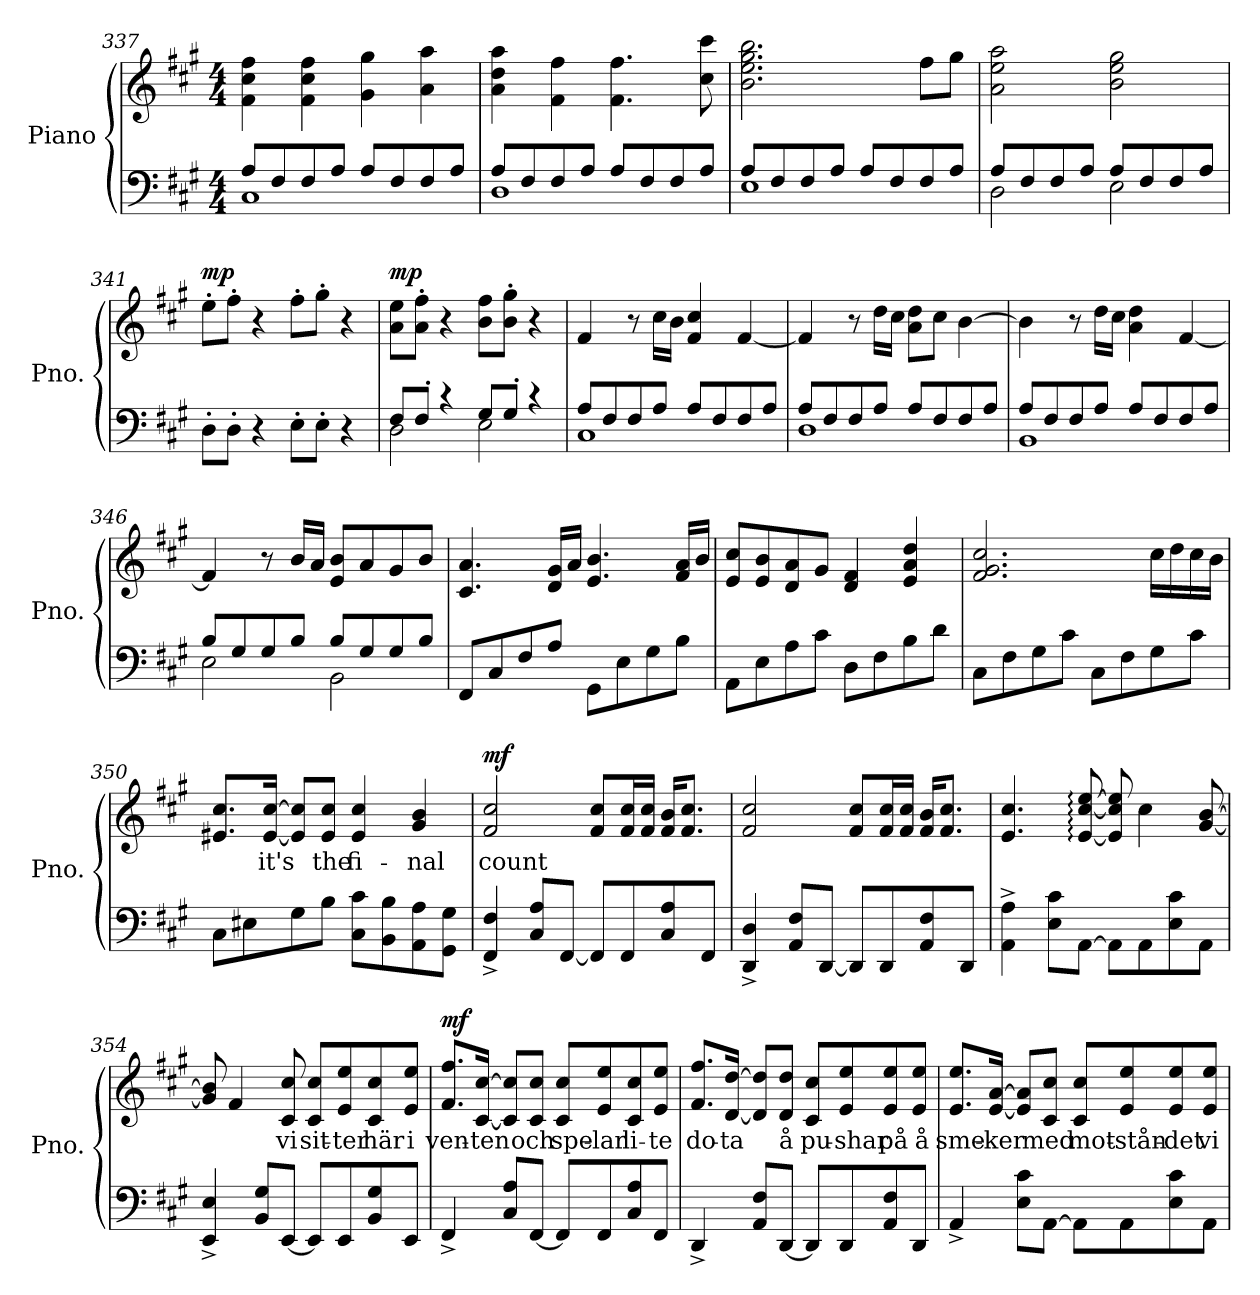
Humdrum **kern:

**kern	**kern	**text	**dynam
*part1	*part1	*part1	*part1
*staff2	*staff1	*staff1	*staff1/2
*I"Piano	*	*	*
*I'Pno.	*	*	*
*clefF4	*clefG2	*	*
*k[f#c#g#]	*k[f#c#g#]	*	*
*M4/4	*M4/4	*	*
*MM136	*MM136	*	*
=337	=337	=337	=337
*^	*	*	*
8A/L	1C#	4f#\ 4cc#\ 4ff#\	.	.
8F#/	.	.	.	.
8F#/	.	4f#\ 4cc#\ 4ff#\	.	.
8A/J	.	.	.	.
*	*	*MM132	*	*
8A/L	.	4g#\ 4gg#\	.	.
8F#/	.	.	.	.
8F#/	.	4a\ 4aa\	.	.
8A/J	.	.	.	.
!!LO:LB:g=z
=338	=338	=338	=338	=338
*	*	*MM128	*	*
8A/L	1D	4a\ 4dd\ 4aa\	.	.
8F#/	.	.	.	.
8F#/	.	4f#\ 4ff#\	.	.
8A/J	.	.	.	.
8A/L	.	4.f#\ 4.ff#\	.	.
8F#/	.	.	.	.
8F#/	.	.	.	.
8A/J	.	8cc#\ 8ccc#\	.	.
=339	=339	=339	=339	=339
8A/L	1E	2.b\ 2.ee\ 2.gg#\ 2.bb\	.	.
8F#/	.	.	.	.
8F#/	.	.	.	.
8A/J	.	.	.	.
8A/L	.	.	.	.
8F#/	.	.	.	.
8F#/	.	8ff#\L	.	.
8A/J	.	8gg#\J	.	.
=340	=340	=340	=340	=340
8A/L	2D\	2a\ 2ee\ 2aa\	.	.
8F#/	.	.	.	.
8F#/	.	.	.	.
8A/J	.	.	.	.
8A/L	2E\	2b\ 2ee\ 2gg#\	.	.
8F#/	.	.	.	.
8F#/	.	.	.	.
8A/J	.	.	.	.
*v	*v	*	*	*
=341	=341	=341	=341
!	!	!	!LO:DY:b=2
8D'\L	8ee'\L	.	mp
8D'\J	8ff#'\J	.	.
4r	4r	.	.
8E'\L	8ff#'\L	.	.
8E'\J	8gg#'\J	.	.
4r	4r	.	.
=342	=342	=342	=342
*^	*	*	*
!	!	!	!	!LO:DY:b=2
8F#/L	2D\	8a\ 8ee\L	.	mp
8F#'/J	.	8a\' 8ff#\'J	.	.
4r	.	4r	.	.
8G#/L	2E\	8b\ 8ff#\L	.	.
8G#'/J	.	8b\' 8gg#\'J	.	.
4r	.	4r	.	.
!!LO:LB:g=z
=343	=343	=343	=343	=343
8A/L	1C#	4f#/	.	.
8F#/	.	.	.	.
8F#/	.	8r	.	.
8A/J	.	16cc#\LL	.	.
.	.	16b\JJ	.	.
8A/L	.	4f#/ 4cc#/	.	.
8F#/	.	.	.	.
8F#/	.	[4f#/	.	.
8A/J	.	.	.	.
=344	=344	=344	=344	=344
8A/L	1D	4f#/]	.	.
8F#/	.	.	.	.
8F#/	.	8r	.	.
8A/J	.	16dd\LL	.	.
.	.	16cc#\JJ	.	.
8A/L	.	8a\ 8dd\L	.	.
8F#/	.	8cc#\J	.	.
8F#/	.	[4b\	.	.
8A/J	.	.	.	.
=345	=345	=345	=345	=345
8A/L	1BB	4b\]	.	.
8F#/	.	.	.	.
8F#/	.	8r	.	.
8A/J	.	16dd\LL	.	.
.	.	16cc#\JJ	.	.
8A/L	.	4a\ 4dd\	.	.
8F#/	.	.	.	.
8F#/	.	[4f#/	.	.
8A/J	.	.	.	.
=346	=346	=346	=346	=346
8B/L	2E\	4f#/]	.	.
8G#/	.	.	.	.
8G#/	.	8r	.	.
8B/J	.	16b/LL	.	.
.	.	16a/JJ	.	.
8B/L	2BB\	8e/ 8b/L	.	.
8G#/	.	8a/	.	.
8G#/	.	8g#/	.	.
8B/J	.	8b/J	.	.
*v	*v	*	*	*
!!LO:LB:g=z
=347	=347	=347	=347
8FF#/L	4.c#/ 4.a/	.	.
8C#/	.	.	.
8F#/	.	.	.
8A/J	16d/ 16g#/LL	.	.
.	16a/JJ	.	.
8GG#\L	4.e/ 4.b/	.	.
8E\	.	.	.
8G#\	.	.	.
8B\J	16f#/ 16a/LL	.	.
.	16b/JJ	.	.
=348	=348	=348	=348
8AA\L	8e/ 8cc#/L	.	.
8E\	8e/ 8b/	.	.
8A\	8d/ 8a/	.	.
8c#\J	8g#/J	.	.
8D\L	4d/ 4f#/	.	.
8F#\	.	.	.
8B\	4e/ 4a/ 4dd/	.	.
8d\J	.	.	.
=349	=349	=349	=349
8C#\L	2.f#/ 2.g#/ 2.cc#/	.	.
8F#\	.	.	.
8G#\	.	.	.
8c#\J	.	.	.
8C#\L	.	.	.
8F#\	.	.	.
8G#\	16cc#\LL	.	.
.	16dd\	.	.
8c#\J	16cc#\	.	.
.	16b\JJ	.	.
=350	=350	=350	=350
8C#\L	8.e#X/ 8.cc#/L	.	.
8E#X\	.	.	.
!	!	!LO:LY:b	!
.	[16e#/ [16cc#/Jk	it's	.
8G#\	8e#/] 8cc#/]L	.	.
!	!	!LO:LY:b	!
8B\J	8e#/ 8cc#/J	the	.
!	!	!LO:LY:b	!
8C#\ 8c#\L	4e#/ 4cc#/	fi-	.
8BB\ 8B\	.	.	.
!	!	!LO:LY:b	!
8AA\ 8A\	4g#/ 4b/	-nal	.
8GG#\ 8G#\J	.	.	.
!!LO:LB:g=z
=351	=351	=351	=351
!	!	!LO:LY:b	!LO:DY:b=2
4FF#/^ 4F#/^	2f#/ 2cc#/	count	mf
8C#/ 8A/L	.	.	.
[8FF#/J	.	.	.
8FF#/L]	8f#/ 8cc#/L	.	.
8FF#/	16f#/ 16cc#/L	.	.
.	16f#/ 16cc#/JJ	.	.
8C#/ 8A/	16f#/ 16b/KL	.	.
.	8.f#/ 8.cc#/J	.	.
8FF#/J	.	.	.
=352	=352	=352	=352
4DD/^ 4D/^	2f#/ 2cc#/	.	.
8AA/ 8F#/L	.	.	.
[8DD/J	.	.	.
8DD/L]	8f#/ 8cc#/L	.	.
8DD/	16f#/ 16cc#/L	.	.
.	16f#/ 16cc#/JJ	.	.
8AA/ 8F#/	16f#/ 16b/KL	.	.
.	8.f#/ 8.cc#/J	.	.
8DD/J	.	.	.
=353	=353	=353	=353
4AA\^ 4A\^	4.e/ 4.cc#/	.	.
8E\ 8c#\L	.	.	.
[8AA\J	[8e/: [8cc#/: [8ee/:	.	.
8AA\L]	8e/] 8cc#/] 8ee/]	.	.
8AA\	4cc#\	.	.
8E\ 8c#\	.	.	.
8AA\J	[8g#/ [8b/	.	.
=354	=354	=354	=354
4EE/^ 4E/^	8g#/] 8b/]	.	.
.	4f#/	.	.
8BB/ 8G#/L	.	.	.
!	!	!LO:LY:b	!
[8EE/J	8c#/ 8cc#/	vi	.
!	!	!LO:LY:b	!
8EE/L]	8c#/ 8cc#/L	sit-	.
!	!	!LO:LY:b	!
8EE/	8e/ 8ee/	-ter	.
!	!	!LO:LY:b	!
8BB/ 8G#/	8c#/ 8cc#/	här	.
!	!	!LO:LY:b	!
8EE/J	8e/ 8ee/J	i	.
!!LO:LB:g=z
=355	=355	=355	=355
!	!	!LO:LY:b	!LO:DY:b=2
4FF#^/	8.f#/ 8.ff#/L	ven-	mf
!	!	!LO:LY:b	!
.	[16c#/ [16cc#/Jk	-ten	.
8C#/ 8A/L	8c#/] 8cc#/]L	.	.
!	!	!LO:LY:b	!
[8FF#/J	8c#/ 8cc#/J	och	.
!	!	!LO:LY:b	!
8FF#/L]	8c#/ 8cc#/L	spe-	.
!	!	!LO:LY:b	!
8FF#/	8e/ 8ee/	-lar	.
!	!	!LO:LY:b	!
8C#/ 8A/	8c#/ 8cc#/	li-	.
!	!	!LO:LY:b	!
8FF#/J	8e/ 8ee/J	-te	.
=356	=356	=356	=356
!	!	!LO:LY:b	!
4DD^/	8.f#/ 8.ff#/L	do-	.
!	!	!LO:LY:b	!
.	[16d/ [16dd/Jk	-ta	.
8AA/ 8F#/L	8d/] 8dd/]L	.	.
!	!	!LO:LY:b	!
[8DD/J	8d/ 8dd/J	å	.
!	!	!LO:LY:b	!
8DD/L]	8c#/ 8cc#/L	pu-	.
!	!	!LO:LY:b	!
8DD/	8e/ 8ee/	-shar	.
!	!	!LO:LY:b	!
8AA/ 8F#/	8e/ 8ee/	på	.
!	!	!LO:LY:b	!
8DD/J	8e/ 8ee/J	å	.
=357	=357	=357	=357
!	!	!LO:LY:b	!
4AA^/	8.e/ 8.ee/L	sme-	.
!	!	!LO:LY:b	!
.	[16e/ [16a/Jk	-ker	.
8E\ 8c#\L	8e/] 8a/]L	.	.
!	!	!LO:LY:b	!
[8AA\J	8c#/ 8cc#/J	med	.
!	!	!LO:LY:b	!
8AA\L]	8c#/ 8cc#/L	mot-	.
!	!	!LO:LY:b	!
8AA\	8e/ 8ee/	-stån-	.
!	!	!LO:LY:b	!
8E\ 8c#\	8e/ 8ee/	-det	.
!	!	!LO:LY:b	!
8AA\J	8e/ 8ee/J	vi	.
=	=	=	=
*-	*-	*-	*-
